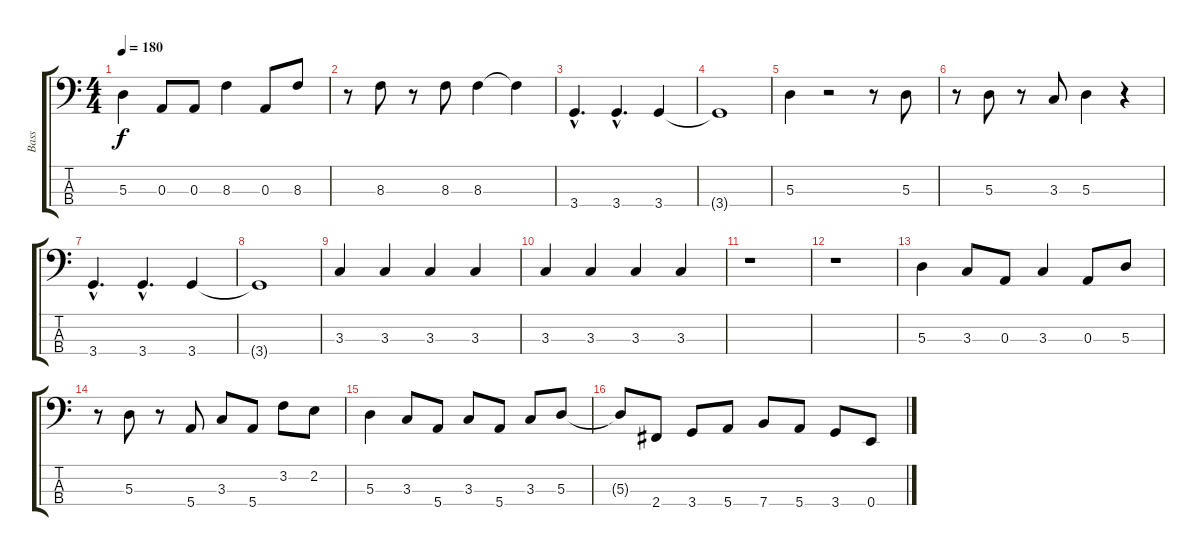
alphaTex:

\track ("Bass" "Bass") {instrument electricbassfinger}
\staff {score tabs}
\tuning (G2 D2 A1 E1) {hide}
\ts (4 4)
\tempo 180
\clef f4
\ks c
5.3.4{dy f} 0.3.8 0.3.8 8.3.4 0.3.8 8.3.8 |
r.8 8.3.8 r.8 8.3.8 8.3.4 8.3{t}.4 |
3.4{hac}.4{d} 3.4{hac}.4{d} 3.4.4 |
3.4{t}.1 |
5.3.4 r.2 r.8 5.3.8 |
r.8 5.3.8 r.8 3.3.8 5.3.4 r.4 |
3.4{hac}.4{d} 3.4{hac}.4{d} 3.4.4 |
3.4{t}.1 |
3.3.4 3.3.4 3.3.4 3.3.4 |
3.3.4 3.3.4 3.3.4 3.3.4 |
r.1 |
r.1 |
5.3.4 3.3.8 0.3.8 3.3.4 0.3.8 5.3.8 |
r.8 5.3.8 r.8 5.4.8 3.3.8 5.4.8 3.2.8 2.2.8 |
5.3.4 3.3.8 5.4.8 3.3.8 5.4.8 3.3.8 5.3.8 |
5.3{t}.8 2.4.8 3.4.8 5.4.8 7.4.8 5.4.8 3.4.8 0.4.8
